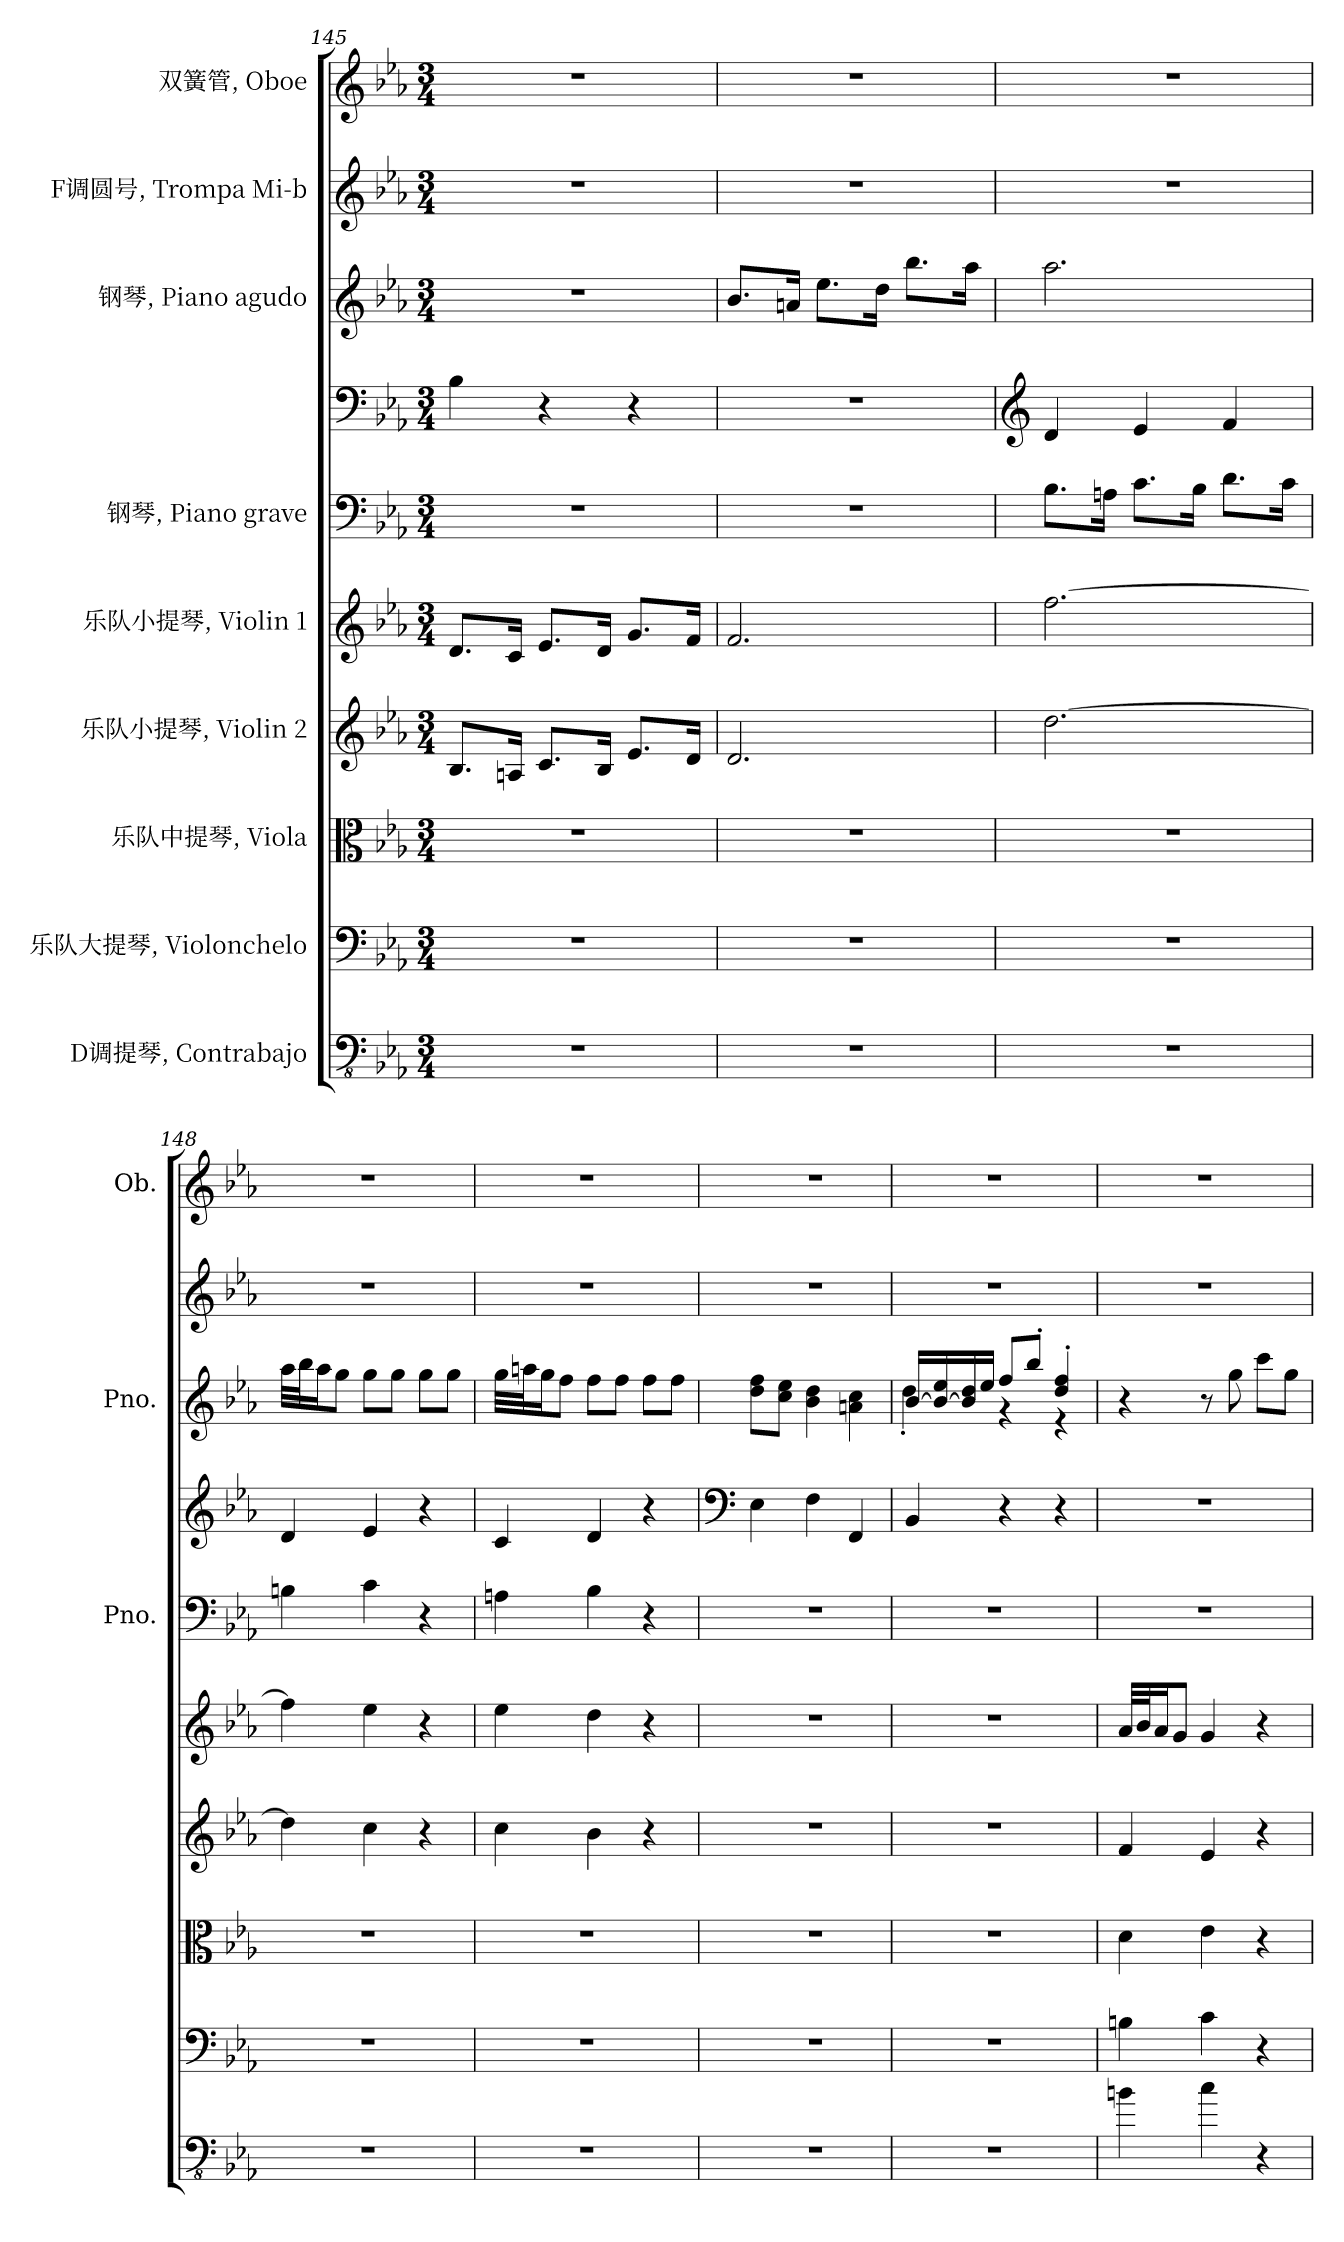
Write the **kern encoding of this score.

**kern	**kern	**kern	**kern	**kern	**kern	**kern	**kern	**kern	**kern
*part9	*part8	*part7	*part6	*part5	*part4	*part4	*part3	*part2	*part1
*staff10	*staff9	*staff8	*staff7	*staff6	*staff5	*staff4	*staff3	*staff2	*staff1
*I"D调提琴, Contrabajo	*I"乐队大提琴, Violonchelo	*I"乐队中提琴, Viola	*I"乐队小提琴, Violin 2	*I"乐队小提琴, Violin 1	*I"钢琴, Piano grave	*	*I"钢琴, Piano agudo	*I"F调圆号, Trompa Mi-b	*I"双簧管, Oboe
*	*	*	*	*	*I'Pno.	*	*I'Pno.	*	*I'Ob.
*clefFv4	*clefF4	*clefC3	*clefG2	*clefG2	*clefF4	*clefF4	*clefG2	*clefG2	*clefG2
*ITrd7c12	*	*	*	*	*	*	*	*ITrd4c7	*
*k[b-e-a-]	*k[b-e-a-]	*k[b-e-a-]	*k[b-e-a-]	*k[b-e-a-]	*k[b-e-a-]	*k[b-e-a-]	*k[b-e-a-]	*k[b-e-a-d-]	*k[b-e-a-]
*M3/4	*M3/4	*M3/4	*M3/4	*M3/4	*M3/4	*M3/4	*M3/4	*M3/4	*M3/4
=145	=145	=145	=145	=145	=145	=145	=145	=145	=145
2.r	2.r	2.r	8.B-/L	8.d/L	2.r	4B-\	2.r	2.r	2.r
.	.	.	16An/Jk	16c/Jk	.	.	.	.	.
.	.	.	8.c/L	8.e-/L	.	4r	.	.	.
.	.	.	16B-/Jk	16d/Jk	.	.	.	.	.
.	.	.	8.e-/L	8.g/L	.	4r	.	.	.
.	.	.	16d/Jk	16f/Jk	.	.	.	.	.
=146	=146	=146	=146	=146	=146	=146	=146	=146	=146
2.r	2.r	2.r	2.d/	2.f/	2.r	2.r	8.b-/L	2.r	2.r
.	.	.	.	.	.	.	16an/Jk	.	.
.	.	.	.	.	.	.	8.ee-\L	.	.
.	.	.	.	.	.	.	16dd\Jk	.	.
.	.	.	.	.	.	.	8.bb-\L	.	.
.	.	.	.	.	.	.	16aa-\Jk	.	.
!!LO:PB:g=z
=147	=147	=147	=147	=147	=147	=147	=147	=147	=147
*	*	*	*	*	*	*clefG2	*	*	*
2.r	2.r	2.r	[2.dd\	[2.ff\	8.B-\L	4d/	2.aa-\	2.r	2.r
.	.	.	.	.	16An\Jk	.	.	.	.
.	.	.	.	.	8.c\L	4e-/	.	.	.
.	.	.	.	.	16B-\Jk	.	.	.	.
.	.	.	.	.	8.d\L	4f/	.	.	.
.	.	.	.	.	16c\Jk	.	.	.	.
=148	=148	=148	=148	=148	=148	=148	=148	=148	=148
*	*	*	*	*	*	*	*	*	*MM120
2.r	2.r	2.r	4dd\]	4ff\]	4Bn\	4d/	32aa-\LLL	2.r	2.r
.	.	.	.	.	.	.	32bb-\J	.	.
.	.	.	.	.	.	.	16aa-\J	.	.
.	.	.	.	.	.	.	8gg\J	.	.
.	.	.	4cc\	4ee-\	4c\	4e-/	8gg\L	.	.
.	.	.	.	.	.	.	8gg\J	.	.
.	.	.	4r	4r	4r	4r	8gg\L	.	.
.	.	.	.	.	.	.	8gg\J	.	.
=149	=149	=149	=149	=149	=149	=149	=149	=149	=149
*	*	*	*	*	*	*	*	*	*MM120
2.r	2.r	2.r	4cc\	4ee-\	4An\	4c/	32gg\LLL	2.r	2.r
.	.	.	.	.	.	.	32aan\J	.	.
.	.	.	.	.	.	.	16gg\J	.	.
.	.	.	.	.	.	.	8ff\J	.	.
.	.	.	4b-\	4dd\	4B-\	4d/	8ff\L	.	.
.	.	.	.	.	.	.	8ff\J	.	.
.	.	.	4r	4r	4r	4r	8ff\L	.	.
.	.	.	.	.	.	.	8ff\J	.	.
=150	=150	=150	=150	=150	=150	=150	=150	=150	=150
*	*	*	*	*	*	*clefF4	*	*	*
2.r	2.r	2.r	2.r	2.r	2.r	4E-\	8dd\ 8ff\L	2.r	2.r
.	.	.	.	.	.	.	8cc\ 8ee-\J	.	.
.	.	.	.	.	.	4F\	4b-\ 4dd\	.	.
.	.	.	.	.	.	4FF/	4an\ 4cc\	.	.
!!LO:PB:g=z
=151	=151	=151	=151	=151	=151	=151	=151	=151	=151
*	*	*	*	*	*	*	*^	*	*
2.r	2.r	2.r	2.r	2.r	2.r	4BB-/	[16b-/LL	4dd'\	2.r	2.r
.	.	.	.	.	.	.	16b-/_ 16ee-/	.	.	.
.	.	.	.	.	.	.	16b-/] 16dd/	.	.	.
.	.	.	.	.	.	.	16ee-/JJ	.	.	.
.	.	.	.	.	.	4r	8ff/L	4r	.	.
.	.	.	.	.	.	.	8bb-'/J	.	.	.
.	.	.	.	.	.	4r	4dd/' 4ff/'	4r	.	.
*	*	*	*	*	*	*	*v	*v	*	*
=152	=152	=152	=152	=152	=152	=152	=152	=152	=152
4BBn\	4Bn\	4d\	4f/	32a-/LLL	2.r	2.r	4r	2.r	2.r
.	.	.	.	32b-/J	.	.	.	.	.
.	.	.	.	16a-/J	.	.	.	.	.
.	.	.	.	8g/J	.	.	.	.	.
4C\	4c\	4e-\	4e-/	4g/	.	.	8r	.	.
.	.	.	.	.	.	.	8gg\	.	.
4r	4r	4r	4r	4r	.	.	8ccc\L	.	.
.	.	.	.	.	.	.	8gg\J	.	.
=	=	=	=	=	=	=	=	=	=
*-	*-	*-	*-	*-	*-	*-	*-	*-	*-
